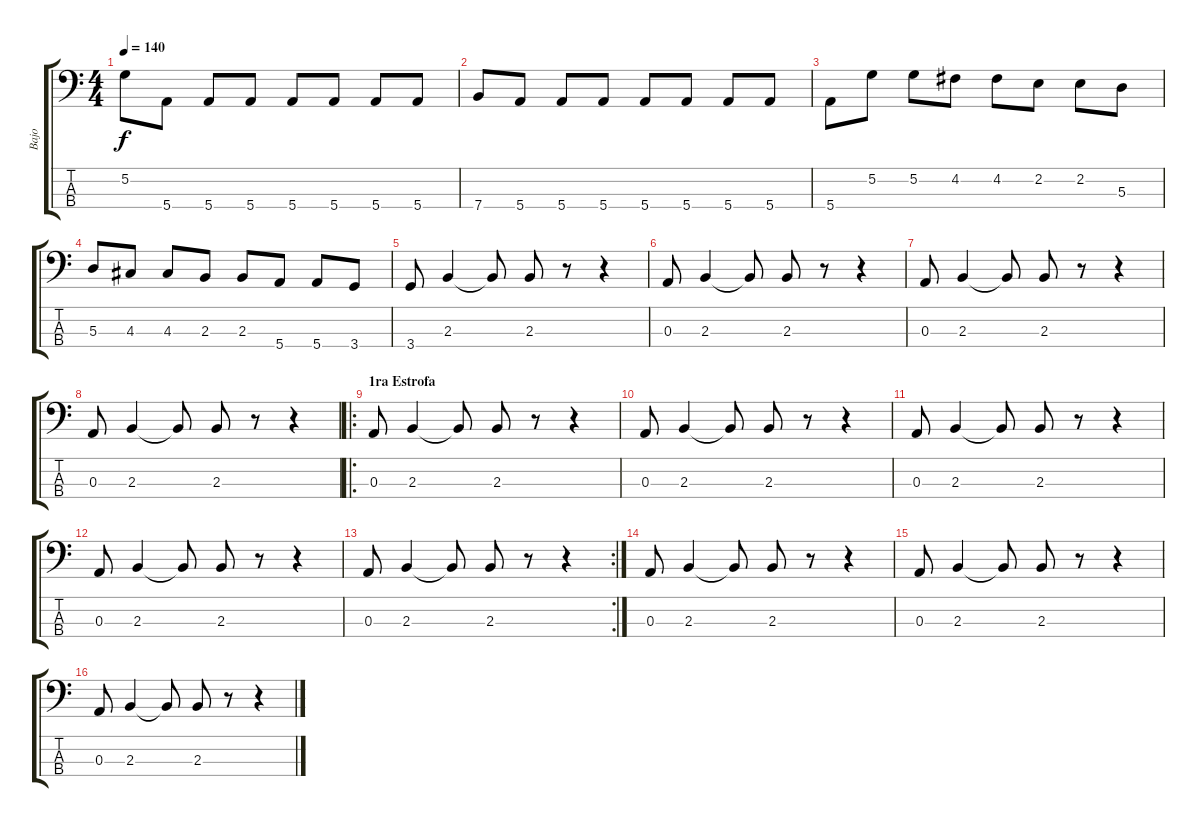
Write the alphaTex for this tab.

\track ("Bajo" "Bajo") {instrument electricbasspick}
\staff {score tabs}
\tuning (G2 D2 A1 E1) {hide}
\ts (4 4)
\tempo 140
\clef f4
\ks c
5.2.8{dy f} 5.4.8 5.4.8 5.4.8 5.4.8 5.4.8 5.4.8 5.4.8 |
7.4.8 5.4.8 5.4.8 5.4.8 5.4.8 5.4.8 5.4.8 5.4.8 |
5.4.8 5.2.8 5.2.8 4.2.8 4.2.8 2.2.8 2.2.8 5.3.8 |
5.3.8 4.3.8 4.3.8 2.3.8 2.3.8 5.4.8 5.4.8 3.4.8 |
3.4.8 2.3.4 2.3{t}.8 2.3.8 r.8 r.4 |
0.3.8 2.3.4 2.3{t}.8 2.3.8 r.8 r.4 |
0.3.8 2.3.4 2.3{t}.8 2.3.8 r.8 r.4 |
0.3.8 2.3.4 2.3{t}.8 2.3.8 r.8 r.4 |
\ro
\section ("" "1ra Estrofa")
0.3.8 2.3.4 2.3{t}.8 2.3.8 r.8 r.4 |
0.3.8 2.3.4 2.3{t}.8 2.3.8 r.8 r.4 |
0.3.8 2.3.4 2.3{t}.8 2.3.8 r.8 r.4 |
0.3.8 2.3.4 2.3{t}.8 2.3.8 r.8 r.4 |
\rc 2
0.3.8 2.3.4 2.3{t}.8 2.3.8 r.8 r.4 |
0.3.8 2.3.4 2.3{t}.8 2.3.8 r.8 r.4 |
0.3.8 2.3.4 2.3{t}.8 2.3.8 r.8 r.4 |
0.3.8 2.3.4 2.3{t}.8 2.3.8 r.8 r.4
